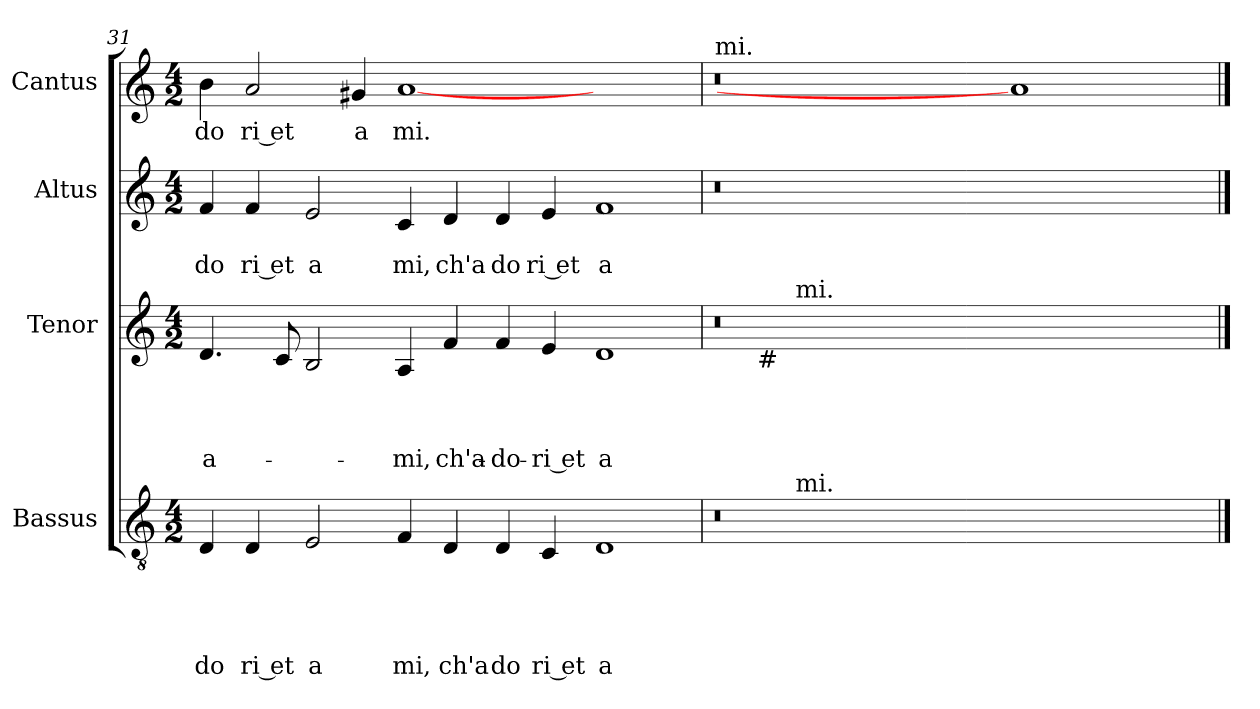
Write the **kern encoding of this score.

**kern	**text	**text	**text	**text	**text	**kern	**text	**text	**text	**text	**kern	**text	**text	**kern	**text
*part4	*part4	*part4	*part4	*part4	*part4	*part3	*part3	*part3	*part3	*part3	*part2	*part2	*part2	*part1	*part1
*staff4	*staff4	*staff4	*staff4	*staff4	*staff4	*staff3	*staff3	*staff3	*staff3	*staff3	*staff2	*staff2	*staff2	*staff1	*staff1
*I"Bassus	*	*	*	*	*	*I"Tenor	*	*	*	*	*I"Altus	*	*	*I"Cantus	*
*clefGv2	*	*	*	*	*	*clefG2	*	*	*	*	*clefG2	*	*	*clefG2	*
*k[]	*	*	*	*	*	*k[]	*	*	*	*	*k[]	*	*	*k[]	*
*C:	*	*	*	*	*	*C:	*	*	*	*	*C:	*	*	*C:	*
*M4/2	*	*	*	*	*	*M4/2	*	*	*	*	*M4/2	*	*	*M4/2	*
=31	=31	=31	=31	=31	=31	=31	=31	=31	=31	=31	=31	=31	=31	=31	=31
!	!	!	!	!	!LO:LY:b	!	!	!	!	!LO:LY:b	!	!	!LO:LY:b	!	!LO:LY:b
4D/	.	.	.	.	do	4.d/	.	.	.	a-	4f/	.	do	4b>\	do
!	!	!	!	!	!LO:LY:b:rj	!	!	!	!	!	!	!	!LO:LY:b:rj	!	!LO:LY:b:rj
4D/	.	.	.	.	ri et	.	.	.	.	.	4f/	.	ri et	2a/	ri et
.	.	.	.	.	.	8c/	.	.	.	.	.	.	.	.	.
!	!	!	!	!	!LO:LY:b	!	!	!	!	!	!	!	!LO:LY:b	!	!
2E/	.	.	.	.	a	2B/	.	.	.	.	2e/	.	a	.	.
!	!	!	!	!	!	!	!	!	!	!	!	!	!	!	!LO:LY:b
.	.	.	.	.	.	.	.	.	.	.	.	.	.	4g#/	a
!	!	!	!	!	!LO:LY:b	!	!	!	!	!LO:LY:b	!	!	!LO:LY:b	!	!LO:LY:b
4F/	.	.	.	.	mi,	4A/	.	.	.	-mi,	4c/	.	mi,	[1a	mi.
!	!	!	!	!	!LO:LY:b	!	!	!	!	!LO:LY:b	!	!	!LO:LY:b	!	!
4D/	.	.	.	.	ch'a	4f/	.	.	.	ch'a-	4d/	.	ch'a	.	.
!	!	!	!	!	!LO:LY:b	!	!	!	!	!LO:LY:b	!	!	!LO:LY:b	!	!
4D/	.	.	.	.	do	4f/	.	.	.	-do-	4d/	.	do	.	.
!	!	!	!	!	!LO:LY:b:rj	!	!	!	!	!LO:LY:b:rj	!	!	!LO:LY:b:rj	!	!
4C/	.	.	.	.	ri et	4e/	.	.	.	-ri et	4e/	.	ri et	.	.
!	!	!	!	!	!LO:LY:b	!	!	!	!	!LO:LY:b	!	!	!LO:LY:b	!	!
1D	.	.	.	.	a	1d	.	.	.	a-	1f	.	a	1ryy	.
=32	=32	=32	=32	=32	=32	=32	=32	=32	=32	=32	=32	=32	=32	=32	=32
!	!	!	!	!	!	!	!	!	!	!	!	!	!	!LO:TX:a:t=mi.	!
*^	*	*	*	*	*	*^	*	*	*	*	*	*	*	*	*
*	*	*	*	*	*	*	*	*^	*	*	*	*	*	*	*	*	*
0r	4ryy	.	.	.	.	.	0r	8ryy	4ryy	.	.	.	.	0r	.	.	0r	.
.	.	.	.	.	.	.	.	32ryy	.	.	.	.	.	.	.	.	.	.
!	!	!	!	!	!	!	!	!LO:TX:b:t=#	!	!	!	!	!	!	!	!	!	!
.	.	.	.	.	.	.	.	1ryy	.	.	.	.	.	.	.	.	.	.
.	32ryy	.	.	.	.	.	.	.	32ryy	.	.	.	.	.	.	.	.	.
!	!	!	!	!	!	!	!	!	!LO:TX:a:t=mi.	!	!	!	!	!	!	!	!	!
!	!LO:TX:a:t=mi.	!	!	!	!	!	!	!	!	!	!	!	!	!	!	!	!	!
.	1ryy	.	.	.	.	.	.	.	1ryy	.	.	.	.	.	.	.	.	.
.	.	.	.	.	.	.	.	1ryy	.	.	.	.	.	.	.	.	.	.
.	1ryy	.	.	.	.	.	.	.	1ryy	.	.	.	.	.	.	.	.	.
1ryy	.	.	.	.	.	.	1ryy	.	.	.	.	.	.	1ryy	.	.	1a]	.
.	.	.	.	.	.	.	.	2ryy	.	.	.	.	.	.	.	.	.	.
.	2ryy	.	.	.	.	.	.	.	2ryy	.	.	.	.	.	.	.	.	.
.	.	.	.	.	.	.	.	4ryy	.	.	.	.	.	.	.	.	.	.
.	8..ryy	.	.	.	.	.	.	.	8..ryy	.	.	.	.	.	.	.	.	.
.	.	.	.	.	.	.	.	16.ryy	.	.	.	.	.	.	.	.	.	.
*v	*v	*	*	*	*	*	*	*	*	*	*	*	*	*	*	*	*	*
*	*	*	*	*	*	*v	*v	*v	*	*	*	*	*	*	*	*	*
==	==	==	==	==	==	==	==	==	==	==	==	==	==	==	==
*-	*-	*-	*-	*-	*-	*-	*-	*-	*-	*-	*-	*-	*-	*-	*-
